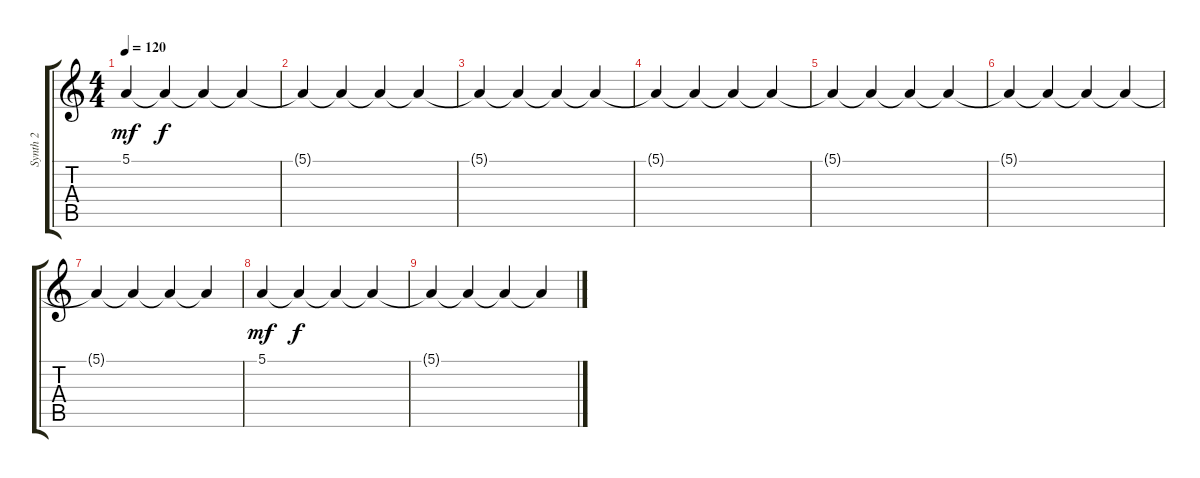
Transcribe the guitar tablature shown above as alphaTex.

\track ("Synth 2" "Synth 2") {instrument pad4choir}
\staff {score tabs}
\tuning (E4 B3 G3 D3 A2 E2) {hide}
\ts (4 4)
\tempo 120
\clef g2
\ks c
5.1.4{dy mf} 5.1{t}.4{dy f} 5.1{t}.4 5.1{t}.4 |
5.1{t}.4 5.1{t}.4 5.1{t}.4 5.1{t}.4 |
5.1{t}.4 5.1{t}.4 5.1{t}.4 5.1{t}.4 |
5.1{t}.4 5.1{t}.4 5.1{t}.4 5.1{t}.4 |
5.1{t}.4 5.1{t}.4 5.1{t}.4 5.1{t}.4 |
5.1{t}.4 5.1{t}.4 5.1{t}.4 5.1{t}.4 |
5.1{t}.4 5.1{t}.4 5.1{t}.4 5.1{t}.4 |
5.1.4{dy mf} 5.1{t}.4{dy f} 5.1{t}.4 5.1{t}.4 |
5.1{t}.4 5.1{t}.4 5.1{t}.4 5.1{t}.4
